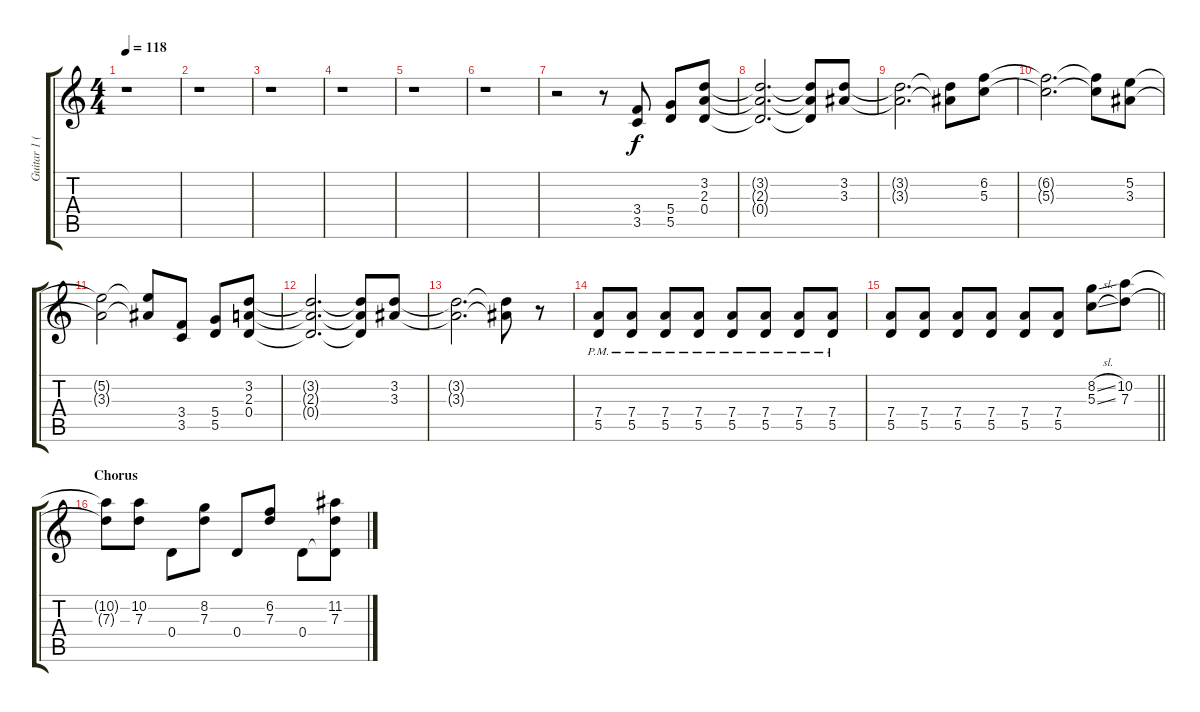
\track ("Guitar 1 (C. Degarmo)" "Guitar 1 (") {instrument distortionguitar}
\staff {score tabs}
\tuning (E4 B3 G3 D3 A2 E2) {hide}
\ts (4 4)
\tempo 118
\clef g2
\ks c
r.1{dy f} |
r.1 |
r.1 |
r.1 |
r.1 |
r.1 |
r.2 r.8 (3.4 3.5).8 (5.4 5.5).8 (3.2 2.3 0.4).8 |
(3.2{t} 2.3{t} 0.4{t}).2{d} (3.2{t} 2.3{t} 0.4{t}).8 (3.2 3.3).8 |
(3.2{t} 3.3{t}).2{d} (3.2{t} 3.3{t}).8 (6.2 5.3).8 |
(6.2{t} 5.3{t}).2{d} (6.2{t} 5.3{t}).8 (5.2 3.3).8 |
(5.2{t} 3.3{t}).2 (5.2{t} 3.3{t}).8 (3.4 3.5).8 (5.4 5.5).8 (3.2 2.3 0.4).8 |
(3.2{t} 2.3{t} 0.4{t}).2{d} (3.2{t} 2.3{t} 0.4{t}).8 (3.2 3.3).8 |
(3.2{t} 3.3{t}).2{d} (3.2{t} 3.3{t}).8 r.8{volume 5} |
(7.4{pm} 5.5{pm}).8{volume 10} (7.4{pm} 5.5{pm}).8 (7.4{pm} 5.5{pm}).8 (7.4{pm} 5.5{pm}).8 (7.4{pm} 5.5{pm}).8 (7.4{pm} 5.5{pm}).8 (7.4{pm} 5.5{pm}).8 (7.4{pm} 5.5{pm}).8 |
\barLineRight lightlight
(7.4 5.5).8 (7.4 5.5).8 (7.4 5.5).8 (7.4 5.5).8 (7.4 5.5).8 (7.4 5.5).8 (8.2{sl} 5.3{sl}).8 (10.2 7.3).8 |
\section ("" "Chorus")
(10.2{t} 7.3{t}).8 (10.2 7.3).8 0.4.8 (8.2 7.3).8 0.4.8 (6.2 7.3).8 0.4.8 (11.2 7.3 0.4{t}).8
